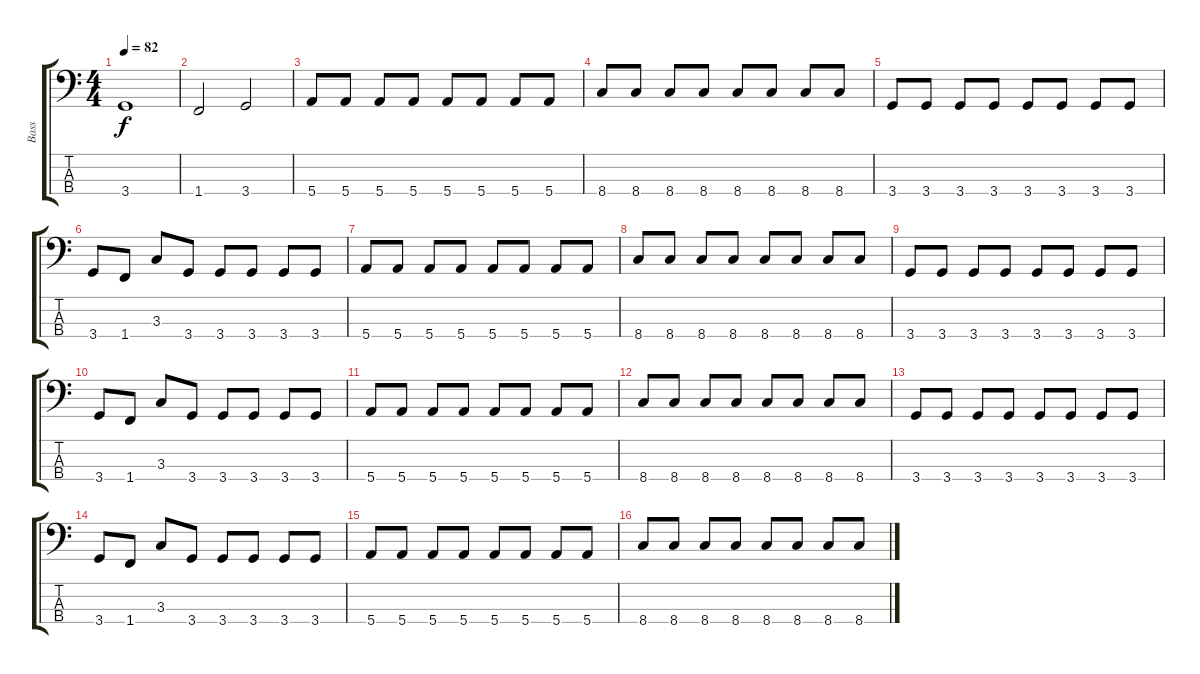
\track ("Bass" "Bass") {instrument acousticbass}
\staff {score tabs}
\tuning (G2 D2 A1 E1) {hide}
\ts (4 4)
\tempo 82
\clef f4
\ks c
3.4.1{dy f} |
1.4.2 3.4.2 |
5.4.8 5.4.8 5.4.8 5.4.8 5.4.8 5.4.8 5.4.8 5.4.8 |
8.4.8 8.4.8 8.4.8 8.4.8 8.4.8 8.4.8 8.4.8 8.4.8 |
3.4.8 3.4.8 3.4.8 3.4.8 3.4.8 3.4.8 3.4.8 3.4.8 |
3.4.8 1.4.8 3.3.8 3.4.8 3.4.8 3.4.8 3.4.8 3.4.8 |
5.4.8 5.4.8 5.4.8 5.4.8 5.4.8 5.4.8 5.4.8 5.4.8 |
8.4.8 8.4.8 8.4.8 8.4.8 8.4.8 8.4.8 8.4.8 8.4.8 |
3.4.8 3.4.8 3.4.8 3.4.8 3.4.8 3.4.8 3.4.8 3.4.8 |
3.4.8 1.4.8 3.3.8 3.4.8 3.4.8 3.4.8 3.4.8 3.4.8 |
5.4.8 5.4.8 5.4.8 5.4.8 5.4.8 5.4.8 5.4.8 5.4.8 |
8.4.8 8.4.8 8.4.8 8.4.8 8.4.8 8.4.8 8.4.8 8.4.8 |
3.4.8 3.4.8 3.4.8 3.4.8 3.4.8 3.4.8 3.4.8 3.4.8 |
3.4.8 1.4.8 3.3.8 3.4.8 3.4.8 3.4.8 3.4.8 3.4.8 |
5.4.8 5.4.8 5.4.8 5.4.8 5.4.8 5.4.8 5.4.8 5.4.8 |
8.4.8 8.4.8 8.4.8 8.4.8 8.4.8 8.4.8 8.4.8 8.4.8
